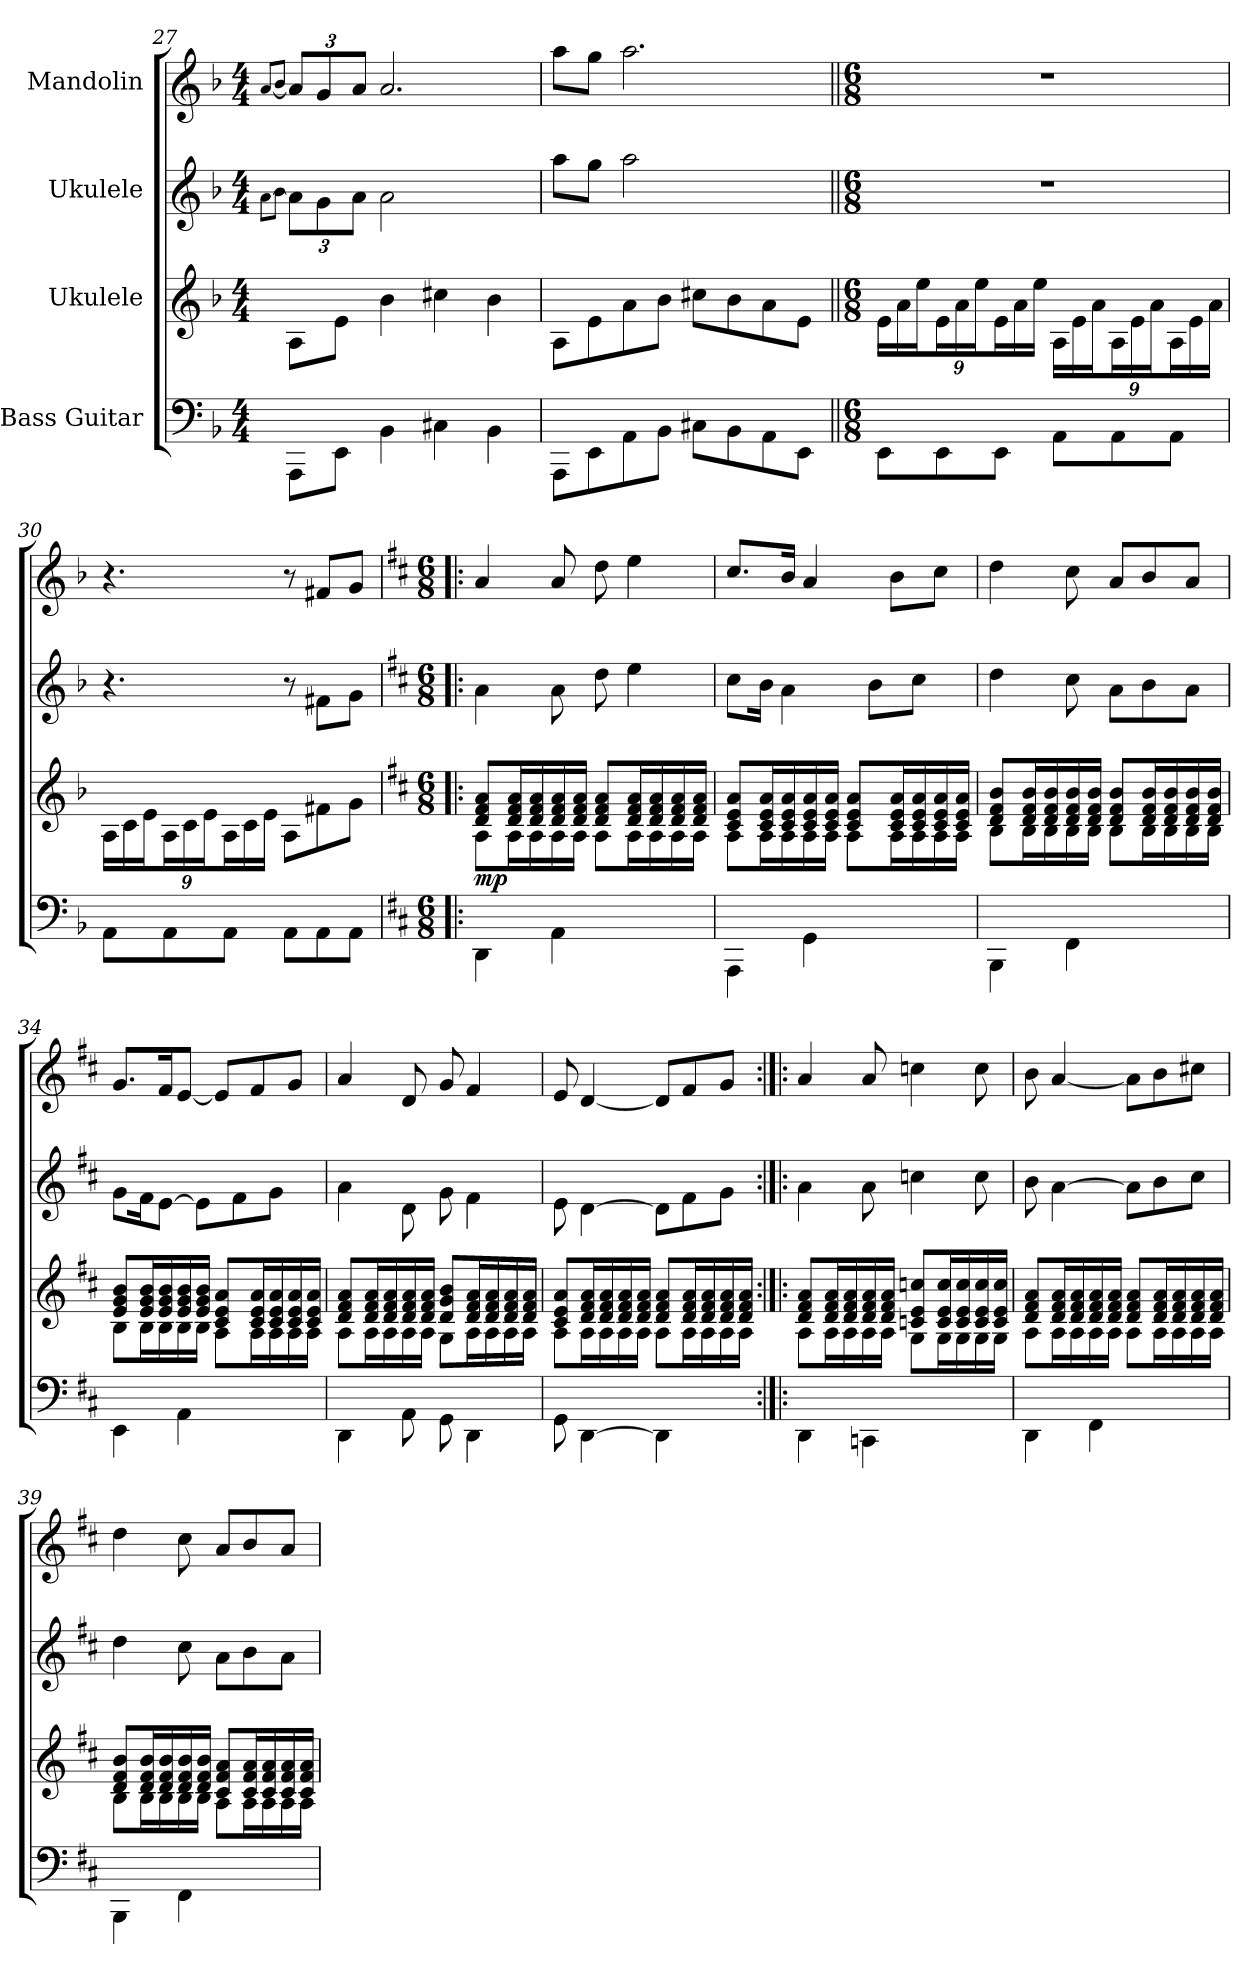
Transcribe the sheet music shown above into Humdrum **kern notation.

**kern	**dynam	**kern	**kern	**kern
*part4	*part4	*part3	*part2	*part1
*staff4	*staff4	*staff3	*staff2	*staff1
*I"Bass Guitar	*	*I"Ukulele	*I"Ukulele	*I"Mandolin
*	*	*	*	*clefG2
*k[b-]	*	*k[b-]	*k[b-]	*k[b-]
*F:	*	*F:	*F:	*F:
*M4/4	*	*M4/4	*M4/4	*M4/4
=27	=27	=27	=27	=27
.	.	.	[8qaj\L	[8qai/L
.	.	.	8qb-j\J	8qb-i/J
*	*	*	*Xbrackettup	*Xbrackettup
8AAAZ\L	.	8AV\L	12aj\L]	12ai/L]
.	.	.	12gj\	12gi/
8EEZ\J	.	8eV\J	.	.
.	.	.	12aj\J	12ai/J
4BB-Z\	.	4b-V\	2aj\	2.ai/
4C#Z\	.	4cc#V\	.	.
4BB-Z\	.	4b-V\	4ryy	.
=28	=28	=28	=28	=28
8AAAZ\L	.	8AV\L	8aaj\L	8aai\L
8EEZ\	.	8eV\	8ggj\J	8ggi\J
8AAZ\	.	8aV\	2aaj\	2.aai\
8BB-Z\J	.	8b-V\J	.	.
8C#Z\L	.	8cc#V\L	.	.
8BB-Z\	.	8b-V\	.	.
8AAZ\	.	8aV\	4ryy	.
8EEZ\J	.	8eV\J	.	.
!!LO:PB:g=z
=29||	=29||	=29||	=29||	=29||
*M6/8	*	*M6/8	*M6/8	*M6/8
*	*	*Xbrackettup	*	*
8EEZ\L	.	24eV\LL	2.r	2.r
.	.	24aV\	.	.
.	.	24eeV\J	.	.
8EEZ\	.	24eV\L	.	.
.	.	24aV\	.	.
.	.	24eeV\J	.	.
8EEZ\J	.	24eV\L	.	.
.	.	24aV\	.	.
.	.	24eeV\JJ	.	.
8AAZ\L	.	24AV\LL	.	.
.	.	24eV\	.	.
.	.	24aV\J	.	.
8AAZ\	.	24AV\L	.	.
.	.	24eV\	.	.
.	.	24aV\J	.	.
8AAZ\J	.	24AV\L	.	.
.	.	24eV\	.	.
.	.	24aV\JJ	.	.
=30	=30	=30	=30	=30
8AAZ\L	.	24AV\LL	4.r	4.r
.	.	24cV\	.	.
.	.	24eV\J	.	.
8AAZ\	.	24AV\L	.	.
.	.	24cV\	.	.
.	.	24eV\J	.	.
8AAZ\J	.	24AV\L	.	.
.	.	24cV\	.	.
.	.	24eV\JJ	.	.
8AAZ\L	.	8AV\L	8r	8r
8AAZ\	.	8f#V\	8f#j\L	8f#Xi/L
8AAZ\J	.	8gV\J	8gj\J	8gi/J
=31!|:	=31!|:	=31!|:	=31!|:	=31!|:
*k[f#c#]	*	*k[f#c#]	*k[f#c#]	*k[f#c#]
*D:	*	*D:	*D:	*D:
*M6/8	*	*M6/8	*M6/8	*M6/8
*	*	*^	*	*
!	!LO:DY:a	!	!	!	!
4DDZ\	mp	8dV/ 8f#V/ 8aV/L	8AV\L	4aj\	4ai/
.	.	16dV/ 16f#V/ 16aV/L	16AV\L	.	.
.	.	16dV/ 16f#V/ 16aV/	16AV\	.	.
4AAZ\	.	16dV/ 16f#V/ 16aV/	16AV\	8aj\	8ai/
.	.	16dV/ 16f#V/ 16aV/JJ	16AV\JJ	.	.
.	.	8dV/ 8f#V/ 8aV/L	8AV\L	8ddj\	8ddi\
4ryy	.	16dV/ 16f#V/ 16aV/L	16AV\L	4eej\	4eei\
.	.	16dV/ 16f#V/ 16aV/	16AV\	.	.
.	.	16dV/ 16f#V/ 16aV/	16AV\	.	.
.	.	16dV/ 16f#V/ 16aV/JJ	16AV\JJ	.	.
=32	=32	=32	=32	=32	=32
4AAAZ\	.	8c#V/ 8eV/ 8aV/L	8AV\L	8cc#j\L	8.cc#i/L
.	.	16c#V/ 16eV/ 16aV/L	16AV\L	16bj\Jk	.
.	.	16c#V/ 16eV/ 16aV/	16AV\	4aj\	16bi/Jk
4GGZ\	.	16c#V/ 16eV/ 16aV/	16AV\	.	4ai/
.	.	16c#V/ 16eV/ 16aV/JJ	16AV\JJ	.	.
.	.	8c#V/ 8eV/ 8aV/L	8AV\L	.	.
.	.	.	.	8bj\L	.
4ryy	.	16c#V/ 16eV/ 16aV/L	16AV\L	.	8bi\L
.	.	16c#V/ 16eV/ 16aV/	16AV\	8cc#j\J	.
.	.	16c#V/ 16eV/ 16aV/	16AV\	.	8cc#i\J
.	.	16c#V/ 16eV/ 16aV/JJ	16AV\JJ	16ryy	.
!!LO:LB:g=z
=33	=33	=33	=33	=33	=33
4BBBZ\	.	8dV/ 8f#V/ 8bV/L	8BV\L	4ddj\	4ddi\
.	.	16dV/ 16f#V/ 16bV/L	16BV\L	.	.
.	.	16dV/ 16f#V/ 16bV/	16BV\	.	.
4FF#Z\	.	16dV/ 16f#V/ 16bV/	16BV\	8cc#j\	8cc#i\
.	.	16dV/ 16f#V/ 16bV/JJ	16BV\JJ	.	.
.	.	8dV/ 8f#V/ 8bV/L	8BV\L	8aj\L	8ai/L
4ryy	.	16dV/ 16f#V/ 16bV/L	16BV\L	8bj\	8bi/
.	.	16dV/ 16f#V/ 16bV/	16BV\	.	.
.	.	16dV/ 16f#V/ 16bV/	16BV\	8aj\J	8ai/J
.	.	16dV/ 16f#V/ 16bV/JJ	16BV\JJ	.	.
=34	=34	=34	=34	=34	=34
4EEZ\	.	8eV/ 8gV/ 8bV/L	8BV\L	8gj\L	8.gi/L
.	.	16eV/ 16gV/ 16bV/L	16BV\L	16f#j\K	.
.	.	16eV/ 16gV/ 16bV/	16BV\	[8ej\J	16f#i/K
4AAZ\	.	16eV/ 16gV/ 16bV/	16BV\	.	[8ei/J
.	.	16eV/ 16gV/ 16bV/JJ	16BV\JJ	8ej\L]	.
.	.	8c#V/ 8eV/ 8aV/L	8AV\L	.	8ei/L]
.	.	.	.	8f#j\	.
4ryy	.	16c#V/ 16eV/ 16aV/L	16AV\L	.	8f#i/
.	.	16c#V/ 16eV/ 16aV/	16AV\	8gj\J	.
.	.	16c#V/ 16eV/ 16aV/	16AV\	.	8gi/J
.	.	16c#V/ 16eV/ 16aV/JJ	16AV\JJ	16ryy	.
=35	=35	=35	=35	=35	=35
4DDZ\	.	8dV/ 8f#V/ 8aV/L	8AV\L	4aj\	4ai/
.	.	16dV/ 16f#V/ 16aV/L	16AV\L	.	.
.	.	16dV/ 16f#V/ 16aV/	16AV\	.	.
8AAZ\	.	16dV/ 16f#V/ 16aV/	16AV\	8dj\	8di/
.	.	16dV/ 16f#V/ 16aV/JJ	16AV\JJ	.	.
8GGZ\	.	8dV/ 8gV/ 8bV/L	8GV\L	8gj\	8gi/
4DDZ\	.	16dV/ 16f#V/ 16aV/L	16AV\L	4f#j\	4f#i/
.	.	16dV/ 16f#V/ 16aV/	16AV\	.	.
.	.	16dV/ 16f#V/ 16aV/	16AV\	.	.
.	.	16dV/ 16f#V/ 16aV/JJ	16AV\JJ	.	.
=36	=36	=36	=36	=36	=36
8GGZ\	.	8c#V/ 8eV/ 8aV/L	8AV\L	8ej\	8ei/
[4DDZ\	.	16dV/ 16f#V/ 16aV/L	16AV\L	[4dj\	[4di/
.	.	16dV/ 16f#V/ 16aV/	16AV\	.	.
.	.	16dV/ 16f#V/ 16aV/	16AV\	.	.
.	.	16dV/ 16f#V/ 16aV/JJ	16AV\JJ	.	.
4DDZ\]	.	8dV/ 8f#V/ 8aV/L	8AV\L	8dj\L]	8di/L]
.	.	16dV/ 16f#V/ 16aV/L	16AV\L	8f#j\	8f#i/
.	.	16dV/ 16f#V/ 16aV/	16AV\	.	.
8ryy	.	16dV/ 16f#V/ 16aV/	16AV\	8gj\J	8gi/J
.	.	16dV/ 16f#V/ 16aV/JJ	16AV\JJ	.	.
!!LO:LB:g=z
=37:|!|:	=37:|!|:	=37:|!|:	=37:|!|:	=37:|!|:	=37:|!|:
4DDZ\	.	8dV/ 8f#V/ 8aV/L	8AV\L	4aj\	4ai/
.	.	16dV/ 16f#V/ 16aV/L	16AV\L	.	.
.	.	16dV/ 16f#V/ 16aV/	16AV\	.	.
4CCZ\	.	16dV/ 16f#V/ 16aV/	16AV\	8aj\	8ai/
.	.	16dV/ 16f#V/ 16aV/JJ	16AV\JJ	.	.
.	.	8cV/ 8eV/ 8ccV/L	8GV\L	4ccj\	4ccni\
4ryy	.	16cV/ 16eV/ 16ccV/L	16GV\L	.	.
.	.	16cV/ 16eV/ 16ccV/	16GV\	.	.
.	.	16cV/ 16eV/ 16ccV/	16GV\	8ccj\	8cci\
.	.	16cV/ 16eV/ 16ccV/JJ	16GV\JJ	.	.
=38	=38	=38	=38	=38	=38
4DDZ\	.	8dV/ 8f#V/ 8aV/L	8AV\L	8bj\	8bi\
.	.	16dV/ 16f#V/ 16aV/L	16AV\L	[4aj\	[4ai/
.	.	16dV/ 16f#V/ 16aV/	16AV\	.	.
4FF#Z\	.	16dV/ 16f#V/ 16aV/	16AV\	.	.
.	.	16dV/ 16f#V/ 16aV/JJ	16AV\JJ	.	.
.	.	8dV/ 8f#V/ 8aV/L	8AV\L	8aj\L]	8ai\L]
4ryy	.	16dV/ 16f#V/ 16aV/L	16AV\L	8bj\	8bi\
.	.	16dV/ 16f#V/ 16aV/	16AV\	.	.
.	.	16dV/ 16f#V/ 16aV/	16AV\	8cc#j\J	8cc#Xi\J
.	.	16dV/ 16f#V/ 16aV/JJ	16AV\JJ	.	.
=39	=39	=39	=39	=39	=39
4BBBZ\	.	8dV/ 8f#V/ 8bV/L	8BV\L	4ddj\	4ddi\
.	.	16dV/ 16f#V/ 16bV/L	16BV\L	.	.
.	.	16dV/ 16f#V/ 16bV/	16BV\	.	.
4FF#Z\	.	16dV/ 16f#V/ 16bV/	16BV\	8cc#j\	8cc#i\
.	.	16dV/ 16f#V/ 16bV/JJ	16BV\JJ	.	.
.	.	8c#V/ 8f#V/ 8aV/L	8AV\L	8aj\L	8ai/L
4ryy	.	16c#V/ 16f#V/ 16aV/L	16AV\L	8bj\	8bi/
.	.	16c#V/ 16f#V/ 16aV/	16AV\	.	.
.	.	16c#V/ 16f#V/ 16aV/	16AV\	8aj\J	8ai/J
.	.	16c#V/ 16f#V/ 16aV/JJ	16AV\JJ	.	.
*	*	*v	*v	*	*
=	=	=	=	=
*-	*-	*-	*-	*-
